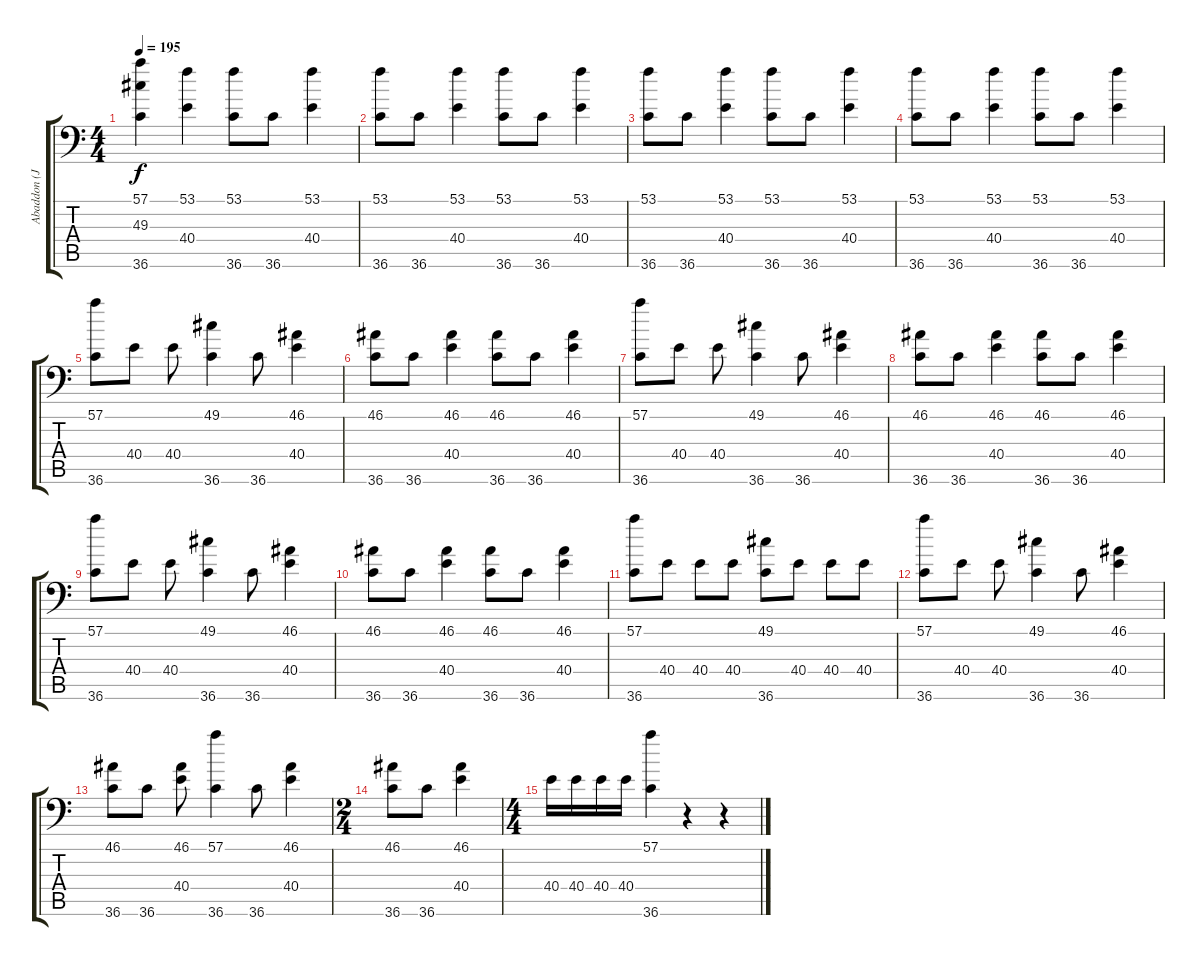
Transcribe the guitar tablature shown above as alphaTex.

\track ("Abaddon (John)" "Abaddon (J") {instrument acousticgrandpiano}
\staff {score tabs}
\tuning (C-1 C-1 C-1 C-1 C-1 C-1) {hide}
\ts (4 4)
\tempo 195
\clef f4
\ks c
(57.1 49.3 36.6).4{dy f} (53.1 40.4).4 (53.1 36.6).8 36.6.8 (53.1 40.4).4 |
(53.1 36.6).8 36.6.8 (53.1 40.4).4 (53.1 36.6).8 36.6.8 (53.1 40.4).4 |
(53.1 36.6).8 36.6.8 (53.1 40.4).4 (53.1 36.6).8 36.6.8 (53.1 40.4).4 |
(53.1 36.6).8 36.6.8 (53.1 40.4).4 (53.1 36.6).8 36.6.8 (53.1 40.4).4 |
(57.1 36.6).8 40.4.8 40.4.8 (49.1 36.6).4 36.6.8 (46.1 40.4).4 |
(46.1 36.6).8 36.6.8 (46.1 40.4).4 (46.1 36.6).8 36.6.8 (46.1 40.4).4 |
(57.1 36.6).8 40.4.8 40.4.8 (49.1 36.6).4 36.6.8 (46.1 40.4).4 |
(46.1 36.6).8 36.6.8 (46.1 40.4).4 (46.1 36.6).8 36.6.8 (46.1 40.4).4 |
(57.1 36.6).8 40.4.8 40.4.8 (49.1 36.6).4 36.6.8 (46.1 40.4).4 |
(46.1 36.6).8 36.6.8 (46.1 40.4).4 (46.1 36.6).8 36.6.8 (46.1 40.4).4 |
(57.1 36.6).8 40.4.8 40.4.8 40.4.8 (49.1 36.6).8 40.4.8 40.4.8 40.4.8 |
(57.1 36.6).8 40.4.8 40.4.8 (49.1 36.6).4 36.6.8 (46.1 40.4).4 |
(46.1 36.6).8 36.6.8 (46.1 40.4).8 (57.1 36.6).4 36.6.8 (46.1 40.4).4 |
\ts (2 4)
(46.1 36.6).8 36.6.8 (46.1 40.4).4 |
\ts (4 4)
40.4.16 40.4.16 40.4.16 40.4.16 (57.1 36.6).4 r.4 r.4
